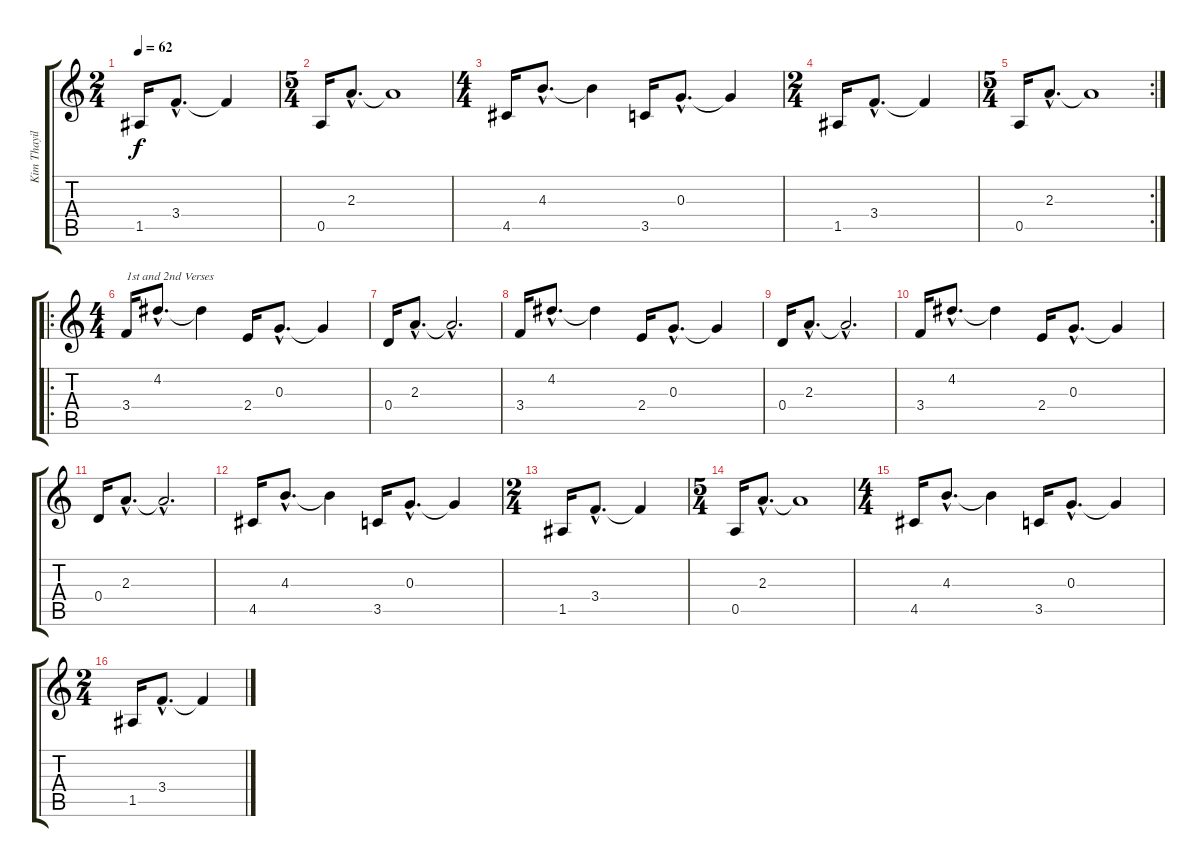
\track ("Kim Thayil" "Kim Thayil") {instrument electricguitarclean}
\staff {score tabs}
\tuning (E4 B3 G3 D3 A2 E2) {hide}
\ts (2 4)
\tempo 62
\clef g2
\ks c
1.5.16{dy f} 3.4{hac}.8{d} 3.4{t}.4 |
\ts (5 4)
0.5.16 2.3{hac}.8{d} 2.3{t}.1 |
\ts (4 4)
4.5.16 4.3{hac}.8{d} 4.3{t}.4 3.5.16 0.3{hac}.8{d} 0.3{t}.4 |
\ts (2 4)
1.5.16 3.4{hac}.8{d} 3.4{t}.4 |
\rc 2
\ts (5 4)
0.5.16 2.3{hac}.8{d} 2.3{t}.1 |
\ro
\ts (4 4)
3.4.16{txt "1st and 2nd Verses" instrument electricguitarclean} 4.2{hac}.8{d} 4.2{t}.4 2.4.16 0.3{hac}.8{d} 0.3{t}.4 |
0.4.16 2.3{hac}.8{d} 2.3{hac t}.2{d} |
3.4.16 4.2{hac}.8{d} 4.2{t}.4 2.4.16 0.3{hac}.8{d} 0.3{t}.4 |
0.4.16 2.3{hac}.8{d} 2.3{hac t}.2{d} |
3.4.16 4.2{hac}.8{d} 4.2{t}.4 2.4.16 0.3{hac}.8{d} 0.3{t}.4 |
0.4.16 2.3{hac}.8{d} 2.3{hac t}.2{d} |
4.5.16{instrument overdrivenguitar} 4.3{hac}.8{d instrument overdrivenguitar} 4.3{t}.4 3.5.16{instrument overdrivenguitar} 0.3{hac}.8{d instrument overdrivenguitar} 0.3{t}.4 |
\ts (2 4)
1.5.16{instrument overdrivenguitar} 3.4{hac}.8{d instrument overdrivenguitar} 3.4{t}.4 |
\ts (5 4)
0.5.16{instrument overdrivenguitar} 2.3{hac}.8{d instrument overdrivenguitar} 2.3{t}.1 |
\ts (4 4)
4.5.16{instrument overdrivenguitar} 4.3{hac}.8{d instrument overdrivenguitar} 4.3{t}.4 3.5.16{instrument overdrivenguitar} 0.3{hac}.8{d instrument overdrivenguitar} 0.3{t}.4 |
\ts (2 4)
1.5.16{instrument overdrivenguitar} 3.4{hac}.8{d instrument overdrivenguitar} 3.4{t}.4
